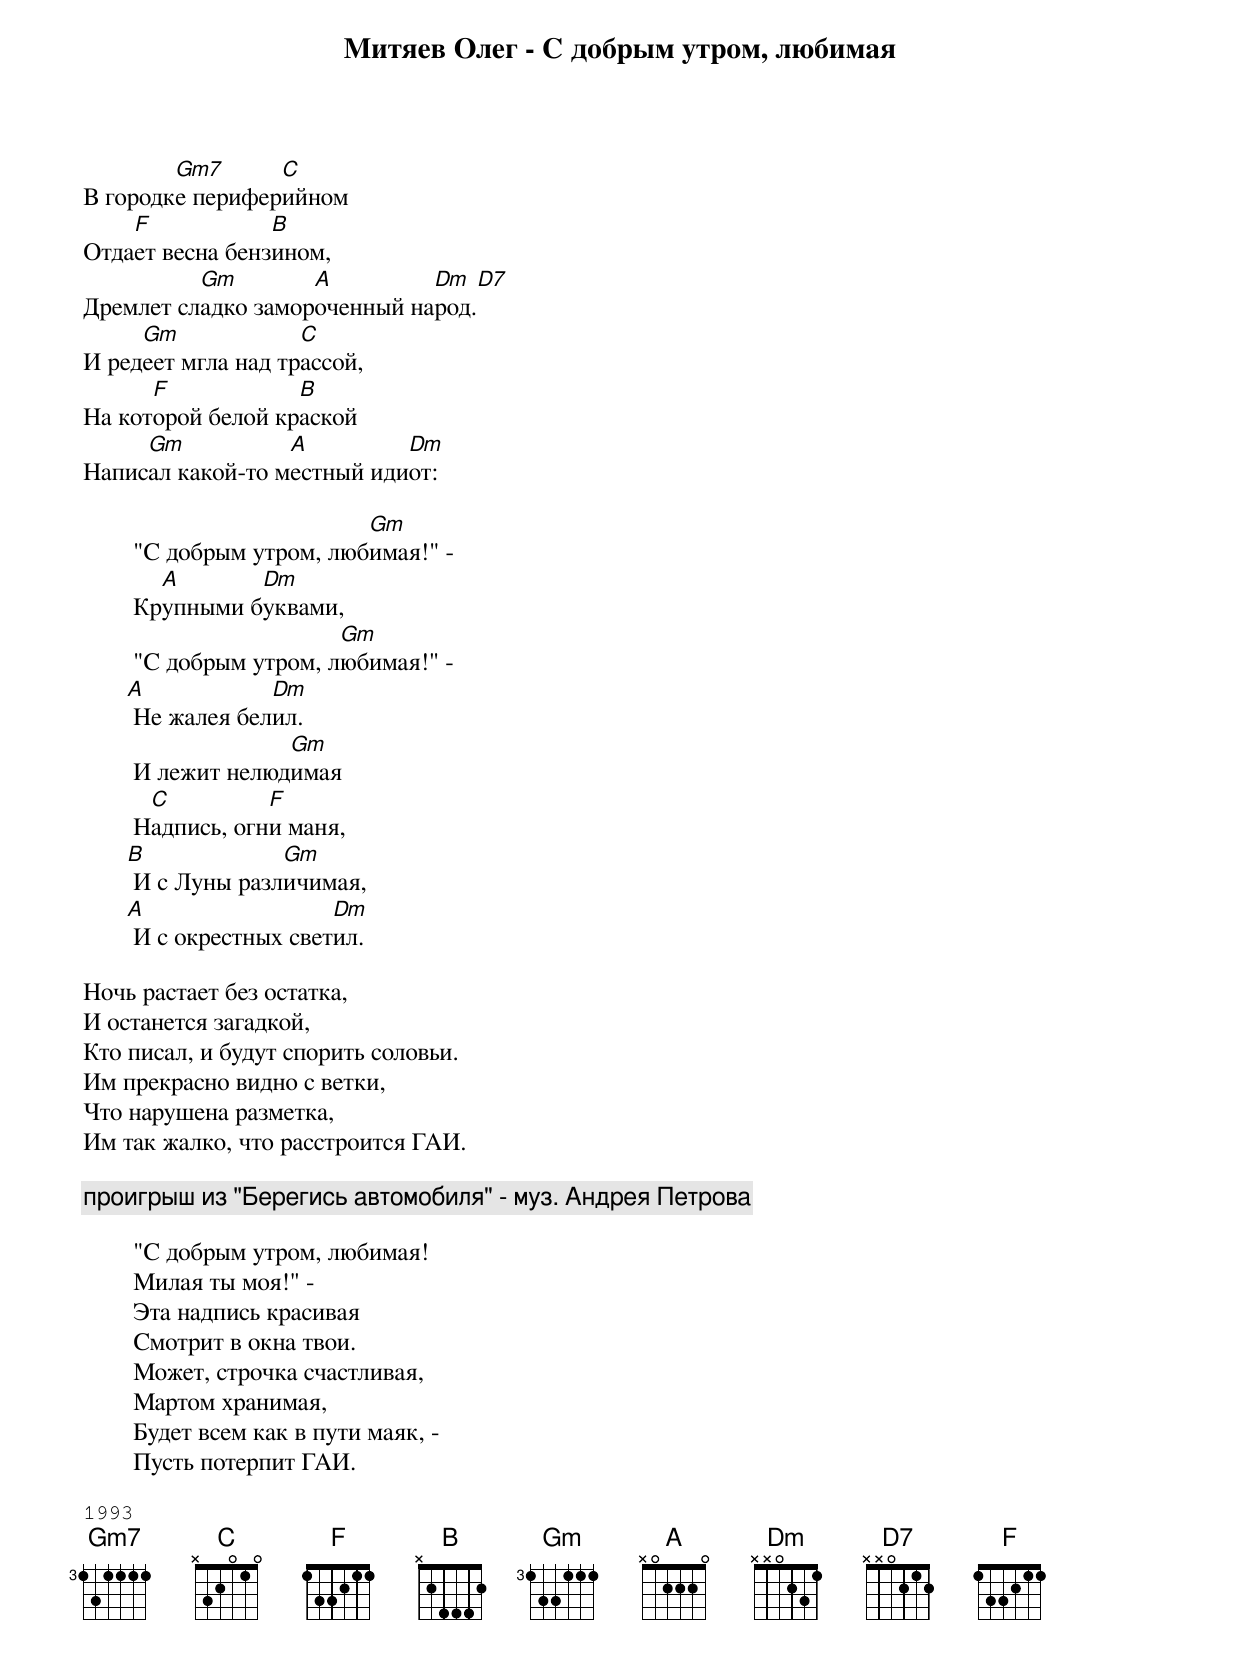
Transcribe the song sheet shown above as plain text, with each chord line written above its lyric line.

Митяев Олег - С добрым утром, любимая
        Gm7      C
В городке периферийном
    Fmaj         B
Отдает весна бензином,
          Gm        A         Dm    D7
Дремлет сладко замороченный народ.
     Gm             C
И редеет мгла над трассой,
      F            B
Hа которой белой краской
     Gm           A         Dm
Hаписал какой-то местный идиот:

                            Gm
        "С добрым утром, любимая!" -
          A       Dm
        Крупными буквами,
                          Gm
        "С добрым утром, любимая!" -
       A            Dm
        Hе жалея белил.
                     Gm
        И лежит нелюдимая
         C          F
        Hадпись, огни маня,
       B             Gm
        И с Луны различимая,
       A                  Dm
        И с окрестных светил.

Hочь растает без остатка,
И останется загадкой,
Кто писал, и будут спорить соловьи.
Им прекрасно видно с ветки,
Что нарушена разметка,
Им так жалко, что расстроится ГАИ.

[проигрыш из "Берегись автомобиля" - муз. Андрея Петрова]

        "С добрым утром, любимая!
        Милая ты моя!" -
        Эта надпись красивая
        Смотрит в окна твои.
        Может, строчка счастливая,
        Мартом хранимая,
        Будет всем как в пути маяк, -
        Пусть потерпит ГАИ.

1993
